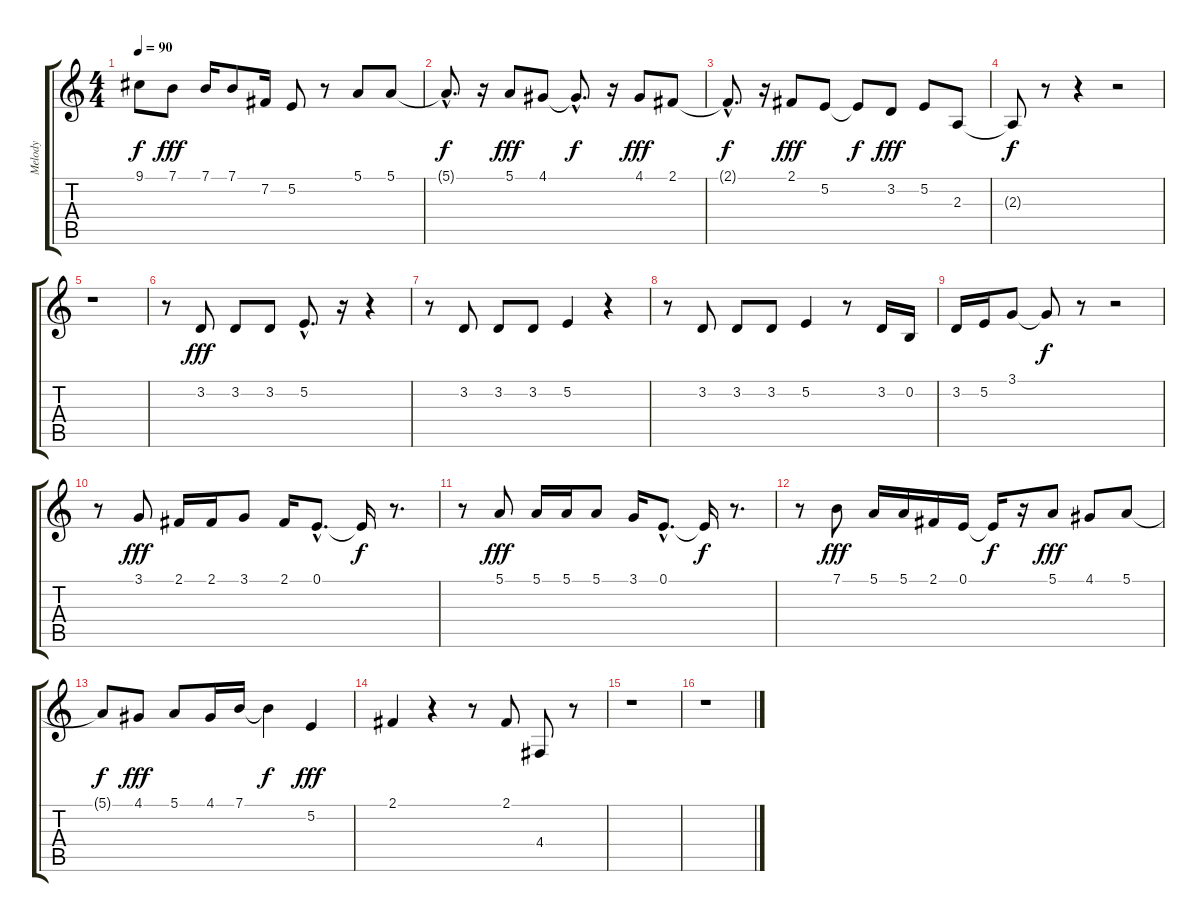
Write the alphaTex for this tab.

\track ("Melody" "Melody") {instrument lead6voice}
\staff {score tabs}
\tuning (E4 B3 G3 D3 A2 E2) {hide}
\ts (4 4)
\tempo 90
\clef g2
\ks c
9.1{t}.8{dy f} 7.1.8{dy fff} 7.1.16 7.1.8 7.2.16 5.2.8 r.8 5.1.8 5.1.8 |
5.1{hac t}.8{d dy f} r.16 5.1.8{dy fff} 4.1.8 4.1{hac t}.8{d dy f} r.16 4.1.8{dy fff} 2.1.8 |
2.1{hac t}.8{d dy f} r.16 2.1.8{dy fff} 5.2.8 5.2{t}.8{dy f} 3.2.8{dy fff} 5.2.8 2.3.8 |
2.3{t}.8{dy f} r.8 r.4 r.2 |
r.1 |
r.8 3.2.8{dy fff} 3.2.8 3.2.8 5.2{hac}.8{d} r.16 r.4 |
r.8 3.2.8 3.2.8 3.2.8 5.2.4 r.4 |
r.8 3.2.8 3.2.8 3.2.8 5.2.4 r.8 3.2.16 0.2.16 |
3.2.16 5.2.16 3.1.8 3.1{t}.8{dy f} r.8 r.2 |
r.8 3.1.8{dy fff} 2.1.16 2.1.16 3.1.8 2.1.16 0.1{hac}.8{d} 0.1{t}.16{dy f} r.8{d} |
r.8 5.1.8{dy fff} 5.1.16 5.1.16 5.1.8 3.1.16 0.1{hac}.8{d} 0.1{t}.16{dy f} r.8{d} |
r.8 7.1.8{dy fff} 5.1.16 5.1.16 2.1.16 0.1.16 0.1{t}.16{dy f} r.16 5.1.8{dy fff} 4.1.8 5.1.8 |
5.1{t}.8{dy f} 4.1.8{dy fff} 5.1.8 4.1.16 7.1.16 7.1{t}.4{dy f} 5.2.4{dy fff} |
2.1.4 r.4 r.8 2.1.8 4.4.8 r.8 |
r.1 |
r.1
